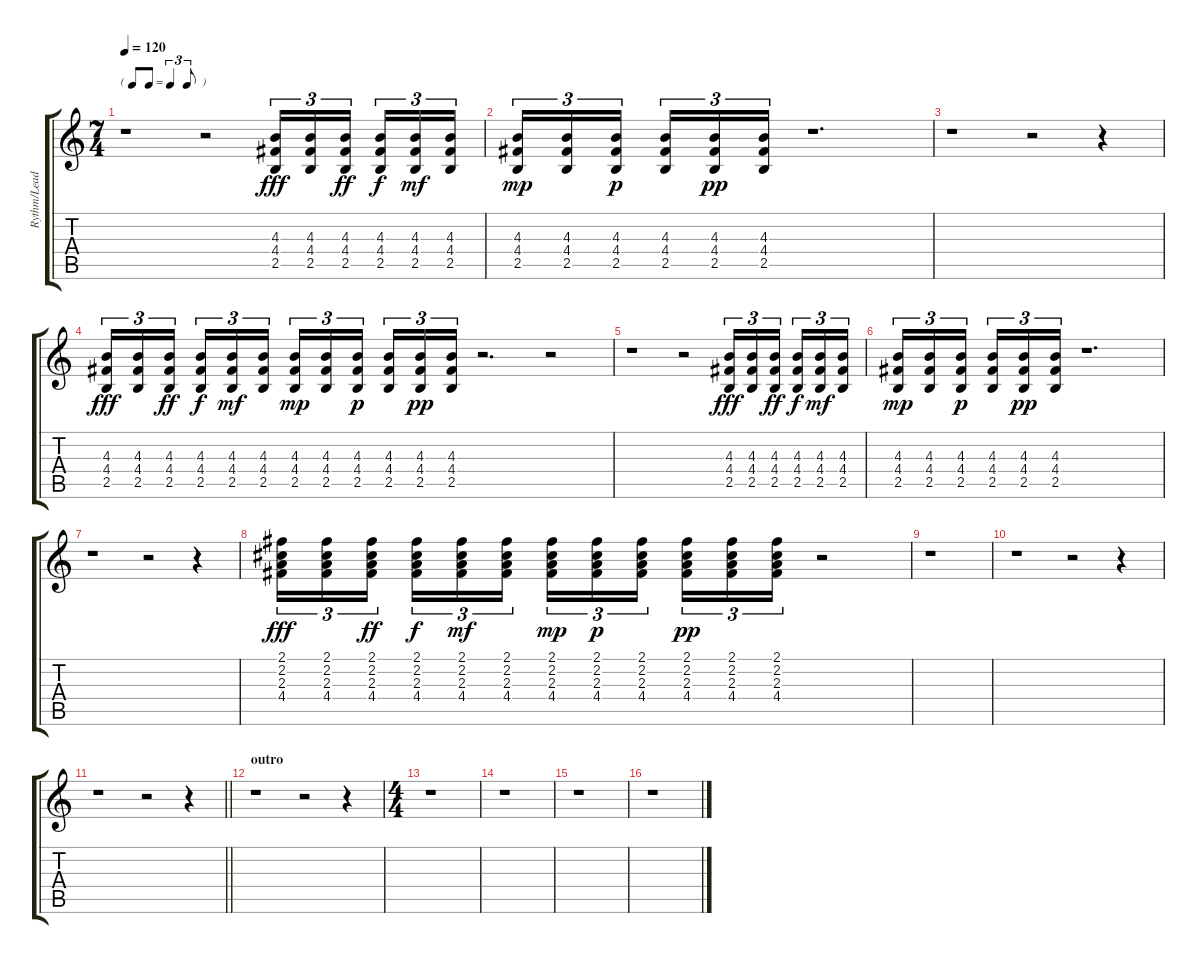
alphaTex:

\track ("Rythm/Lead Guitar (Gilmour)" "Rythm/Lead") {instrument electricguitarclean}
\staff {score tabs}
\tuning (E4 B3 G3 D3 A2 E2) {hide}
\ts (7 4)
\tf triplet8th
\tempo 120
\clef g2
\ks c
r.1{dy pp} r.2 (4.3 4.4 2.5).16{tu (3 2) dy fff} (4.3 4.4 2.5).16{tu (3 2)} (4.3 4.4 2.5).16{tu (3 2) dy ff} (4.3 4.4 2.5).16{tu (3 2) dy f} (4.3 4.4 2.5).16{tu (3 2) dy mf} (4.3 4.4 2.5).16{tu (3 2)} |
(4.3 4.4 2.5).16{tu (3 2) dy mp} (4.3 4.4 2.5).16{tu (3 2)} (4.3 4.4 2.5).16{tu (3 2) dy p} (4.3 4.4 2.5).16{tu (3 2)} (4.3 4.4 2.5).16{tu (3 2) dy pp} (4.3 4.4 2.5).16{tu (3 2)} r.1{d} |
r.1 r.2 r.4 |
(4.3 4.4 2.5).16{tu (3 2) dy fff} (4.3 4.4 2.5).16{tu (3 2)} (4.3 4.4 2.5).16{tu (3 2) dy ff} (4.3 4.4 2.5).16{tu (3 2) dy f} (4.3 4.4 2.5).16{tu (3 2) dy mf} (4.3 4.4 2.5).16{tu (3 2)} (4.3 4.4 2.5).16{tu (3 2) dy mp} (4.3 4.4 2.5).16{tu (3 2)} (4.3 4.4 2.5).16{tu (3 2) dy p} (4.3 4.4 2.5).16{tu (3 2)} (4.3 4.4 2.5).16{tu (3 2) dy pp} (4.3 4.4 2.5).16{tu (3 2)} r.2{d} r.2 |
r.1 r.2 (4.3 4.4 2.5).16{tu (3 2) dy fff} (4.3 4.4 2.5).16{tu (3 2)} (4.3 4.4 2.5).16{tu (3 2) dy ff} (4.3 4.4 2.5).16{tu (3 2) dy f} (4.3 4.4 2.5).16{tu (3 2) dy mf} (4.3 4.4 2.5).16{tu (3 2)} |
(4.3 4.4 2.5).16{tu (3 2) dy mp} (4.3 4.4 2.5).16{tu (3 2)} (4.3 4.4 2.5).16{tu (3 2) dy p} (4.3 4.4 2.5).16{tu (3 2)} (4.3 4.4 2.5).16{tu (3 2) dy pp} (4.3 4.4 2.5).16{tu (3 2)} r.1{d} |
r.1 r.2 r.4 |
(2.1 2.2 2.3 4.4).16{tu (3 2) dy fff} (2.1 2.2 2.3 4.4).16{tu (3 2)} (2.1 2.2 2.3 4.4).16{tu (3 2) dy ff} (2.1 2.2 2.3 4.4).16{tu (3 2) dy f} (2.1 2.2 2.3 4.4).16{tu (3 2) dy mf} (2.1 2.2 2.3 4.4).16{tu (3 2)} (2.1 2.2 2.3 4.4).16{tu (3 2) dy mp} (2.1 2.2 2.3 4.4).16{tu (3 2) dy p} (2.1 2.2 2.3 4.4).16{tu (3 2)} (2.1 2.2 2.3 4.4).16{tu (3 2) dy pp} (2.1 2.2 2.3 4.4).16{tu (3 2)} (2.1 2.2 2.3 4.4).16{tu (3 2)} r.2 |
r.1 |
r.1 r.2 r.4 |
\barLineRight lightlight
r.1 r.2 r.4 |
\section ("" "outro")
r.1 r.2 r.4 |
\ts (4 4)
r.1 |
r.1 |
r.1 |
r.1
